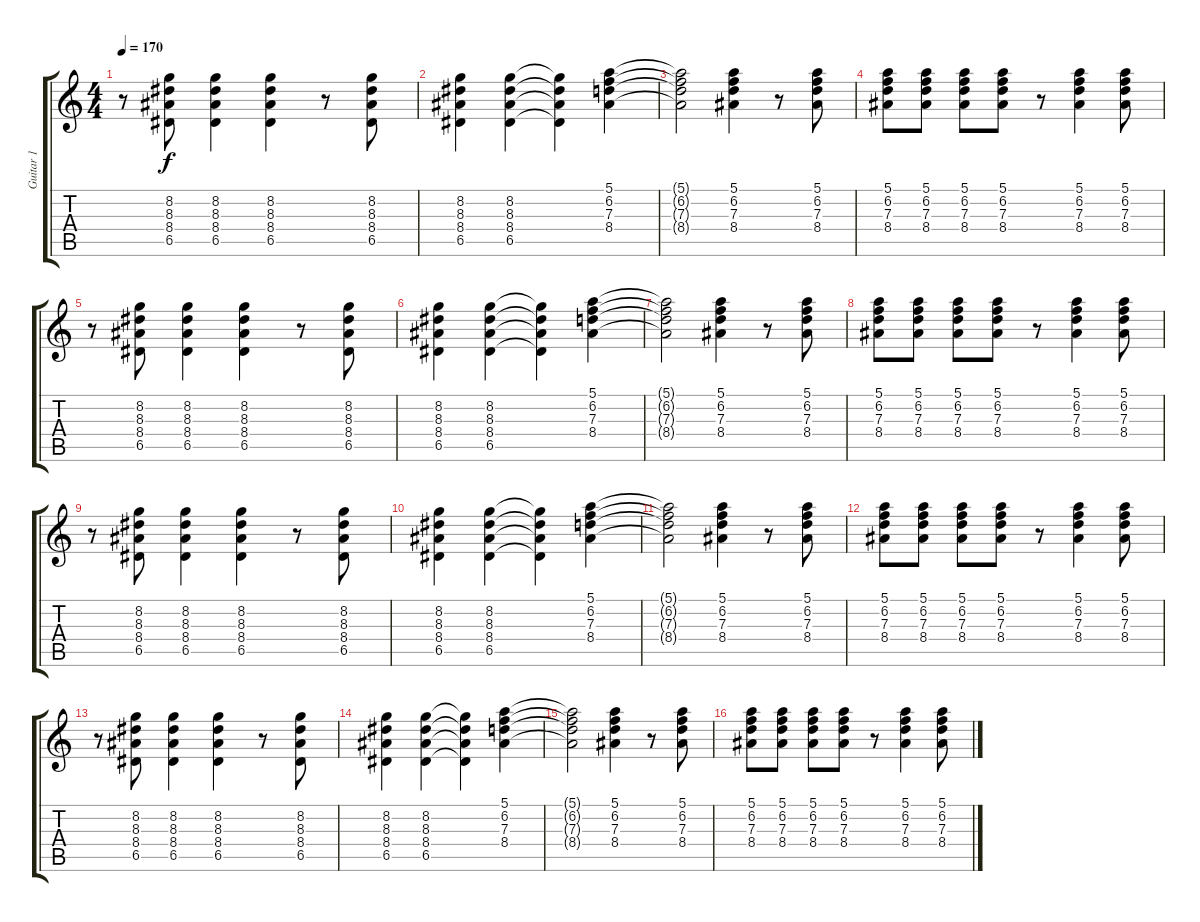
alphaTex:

\track ("Guitar 1" "Guitar 1") {instrument overdrivenguitar}
\staff {score tabs}
\tuning (E4 B3 G3 D3 A2 E2) {hide}
\ts (4 4)
\tempo 170
\clef g2
\ks c
r.8{dy f} (8.2 8.3 8.4 6.5).8 (8.2 8.3 8.4 6.5).4 (8.2 8.3 8.4 6.5).4 r.8 (8.2 8.3 8.4 6.5).8 |
(8.2 8.3 8.4 6.5).4 (8.2 8.3 8.4 6.5).4 (8.2{t} 8.3{t} 8.4{t} 6.5{t}).4 (5.1 6.2 7.3 8.4).4 |
(5.1{t} 6.2{t} 7.3{t} 8.4{t}).2 (5.1 6.2 7.3 8.4).4 r.8 (5.1 6.2 7.3 8.4).8 |
(5.1 6.2 7.3 8.4).8 (5.1 6.2 7.3 8.4).8 (5.1 6.2 7.3 8.4).8 (5.1 6.2 7.3 8.4).8 r.8 (5.1 6.2 7.3 8.4).4 (5.1 6.2 7.3 8.4).8 |
r.8 (8.2 8.3 8.4 6.5).8 (8.2 8.3 8.4 6.5).4 (8.2 8.3 8.4 6.5).4 r.8 (8.2 8.3 8.4 6.5).8 |
(8.2 8.3 8.4 6.5).4 (8.2 8.3 8.4 6.5).4 (8.2{t} 8.3{t} 8.4{t} 6.5{t}).4 (5.1 6.2 7.3 8.4).4 |
(5.1{t} 6.2{t} 7.3{t} 8.4{t}).2 (5.1 6.2 7.3 8.4).4 r.8 (5.1 6.2 7.3 8.4).8 |
(5.1 6.2 7.3 8.4).8 (5.1 6.2 7.3 8.4).8 (5.1 6.2 7.3 8.4).8 (5.1 6.2 7.3 8.4).8 r.8 (5.1 6.2 7.3 8.4).4 (5.1 6.2 7.3 8.4).8 |
r.8 (8.2 8.3 8.4 6.5).8 (8.2 8.3 8.4 6.5).4 (8.2 8.3 8.4 6.5).4 r.8 (8.2 8.3 8.4 6.5).8 |
(8.2 8.3 8.4 6.5).4 (8.2 8.3 8.4 6.5).4 (8.2{t} 8.3{t} 8.4{t} 6.5{t}).4 (5.1 6.2 7.3 8.4).4 |
(5.1{t} 6.2{t} 7.3{t} 8.4{t}).2 (5.1 6.2 7.3 8.4).4 r.8 (5.1 6.2 7.3 8.4).8 |
(5.1 6.2 7.3 8.4).8 (5.1 6.2 7.3 8.4).8 (5.1 6.2 7.3 8.4).8 (5.1 6.2 7.3 8.4).8 r.8 (5.1 6.2 7.3 8.4).4 (5.1 6.2 7.3 8.4).8 |
r.8 (8.2 8.3 8.4 6.5).8 (8.2 8.3 8.4 6.5).4 (8.2 8.3 8.4 6.5).4 r.8 (8.2 8.3 8.4 6.5).8 |
(8.2 8.3 8.4 6.5).4 (8.2 8.3 8.4 6.5).4 (8.2{t} 8.3{t} 8.4{t} 6.5{t}).4 (5.1 6.2 7.3 8.4).4 |
(5.1{t} 6.2{t} 7.3{t} 8.4{t}).2 (5.1 6.2 7.3 8.4).4 r.8 (5.1 6.2 7.3 8.4).8 |
(5.1 6.2 7.3 8.4).8 (5.1 6.2 7.3 8.4).8 (5.1 6.2 7.3 8.4).8 (5.1 6.2 7.3 8.4).8 r.8 (5.1 6.2 7.3 8.4).4 (5.1 6.2 7.3 8.4).8
